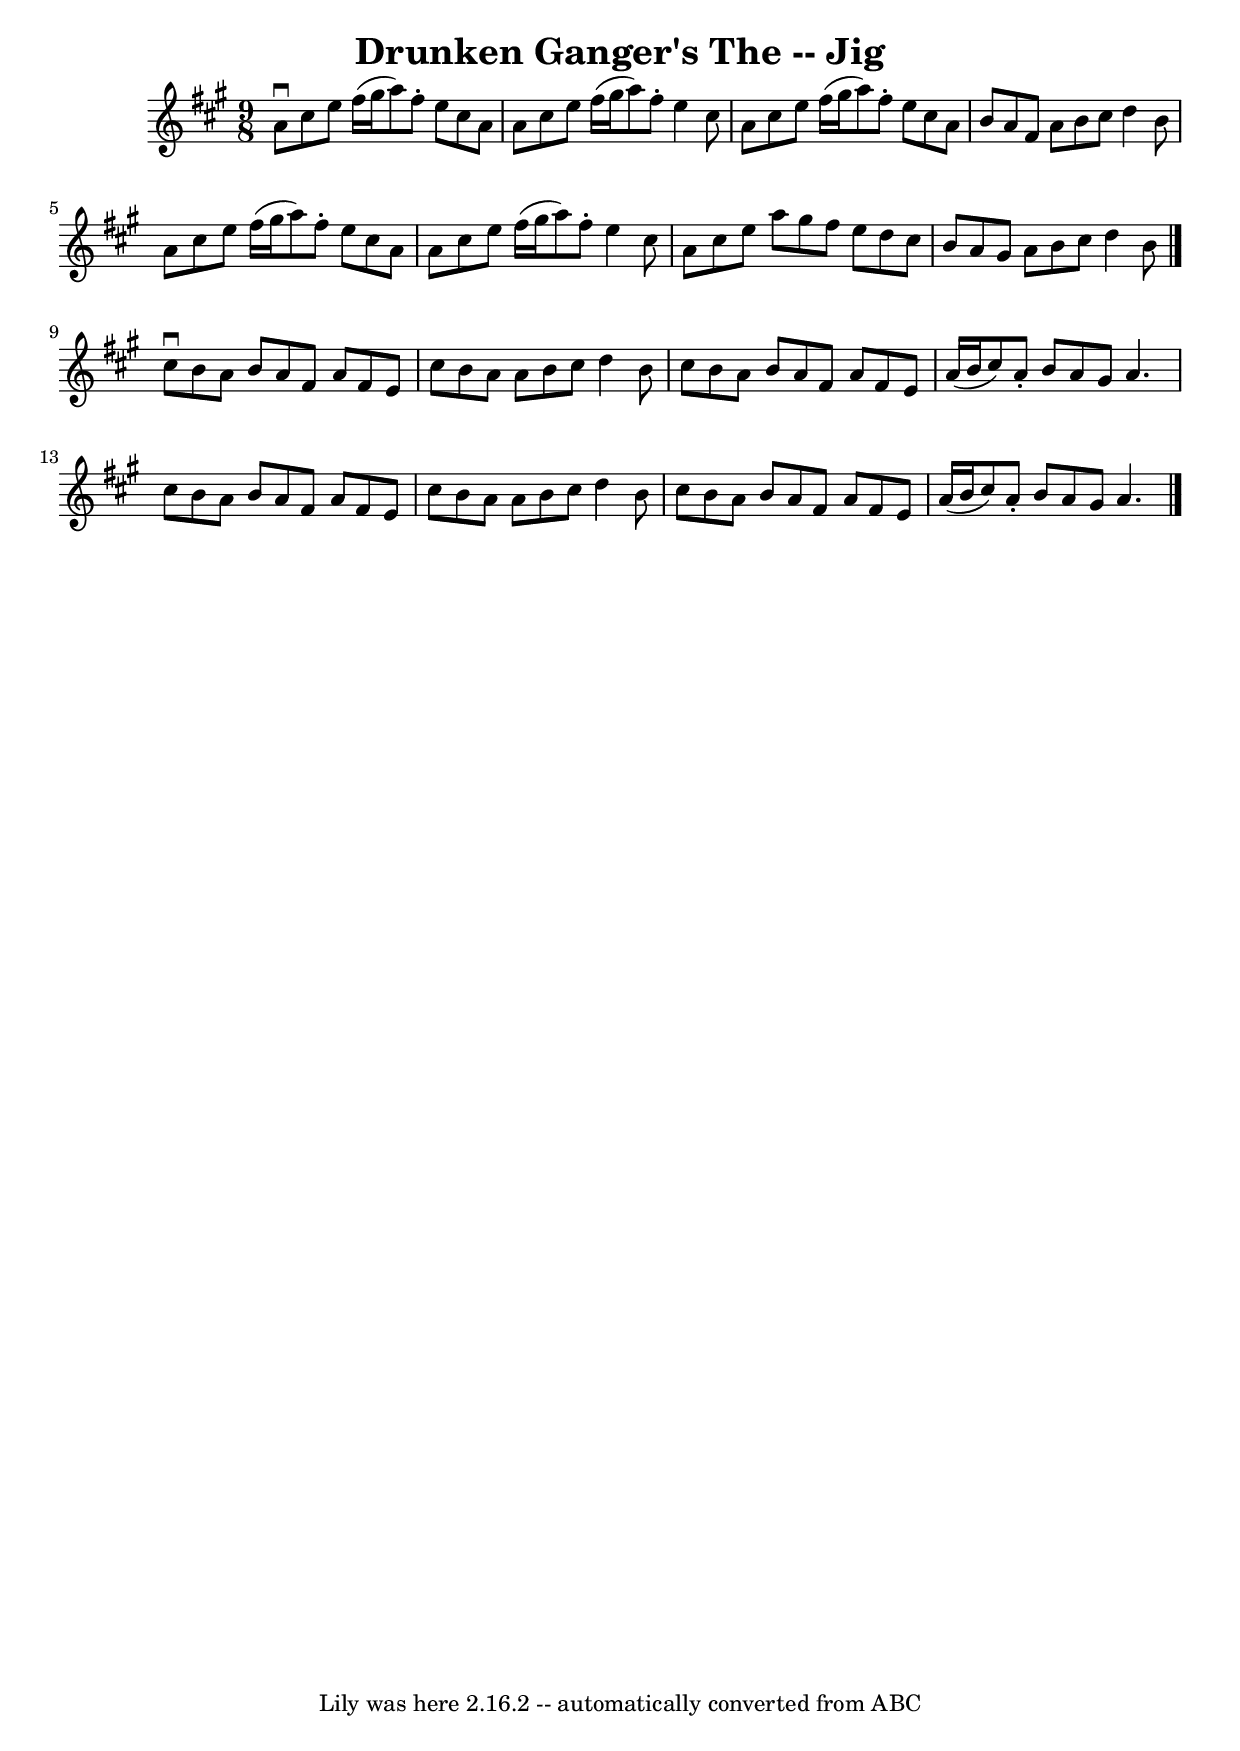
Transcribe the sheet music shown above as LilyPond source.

\version "2.7.40"
\include "Mammoth.ily"
\header {
	book = "Ryan's Mammoth Collection"
	crossRefNumber = "1"
	footnotes = ""
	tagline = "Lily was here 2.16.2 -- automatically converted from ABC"
	title = "Drunken Ganger's The -- Jig"
}
voicedefault =  {
\set Score.defaultBarType = "empty"

\time 9/8 \key a \major a'8^\downbow cis''8 e''8 fis''16 (gis''16 
 a''8) fis''8 -. e''8 cis''8 a'8  |
 a'8 cis''8    
e''8 fis''16 (gis''16 a''8) fis''8 -. e''4 cis''8  |
  
 a'8 cis''8 e''8 fis''16 (gis''16 a''8) fis''8 -. e''8    
cis''8 a'8  |
 b'8 a'8 fis'8 a'8 b'8 cis''8 d''4   
 b'8  |
 a'8 cis''8 e''8 fis''16 (gis''16 a''8)   
fis''8 -. e''8 cis''8 a'8  |
 a'8 cis''8 e''8 fis''16 
(gis''16 a''8) fis''8 -. e''4 cis''8  |
 a'8 cis''8  
 e''8 a''8 gis''8 fis''8 e''8 d''8 cis''8  |
 b'8    
a'8 gis'8 a'8 b'8 cis''8 d''4 b'8  \bar "|." cis''8 
^\downbow b'8 a'8 b'8 a'8 fis'8 a'8 fis'8 e'8  |
  
 cis''8 b'8 a'8 a'8 b'8 cis''8 d''4 b'8  |
 cis''8 
 b'8 a'8 b'8 a'8 fis'8 a'8 fis'8 e'8  |
 a'16 (
 b'16 cis''8) a'8 -. b'8 a'8 gis'8 a'4.    |
     
cis''8 b'8 a'8 b'8 a'8 fis'8 a'8 fis'8 e'8  |
   
cis''8 b'8 a'8 a'8 b'8 cis''8 d''4 b'8  |
 cis''8  
 b'8 a'8 b'8 a'8 fis'8 a'8 fis'8 e'8  |
 a'16 (
b'16 cis''8) a'8 -. b'8 a'8 gis'8 a'4.    \bar "|."   
}

\score{
    <<

	\context Staff="default"
	{
	    \voicedefault 
	}

    >>
	\layout {
	}
	\midi {}
}
